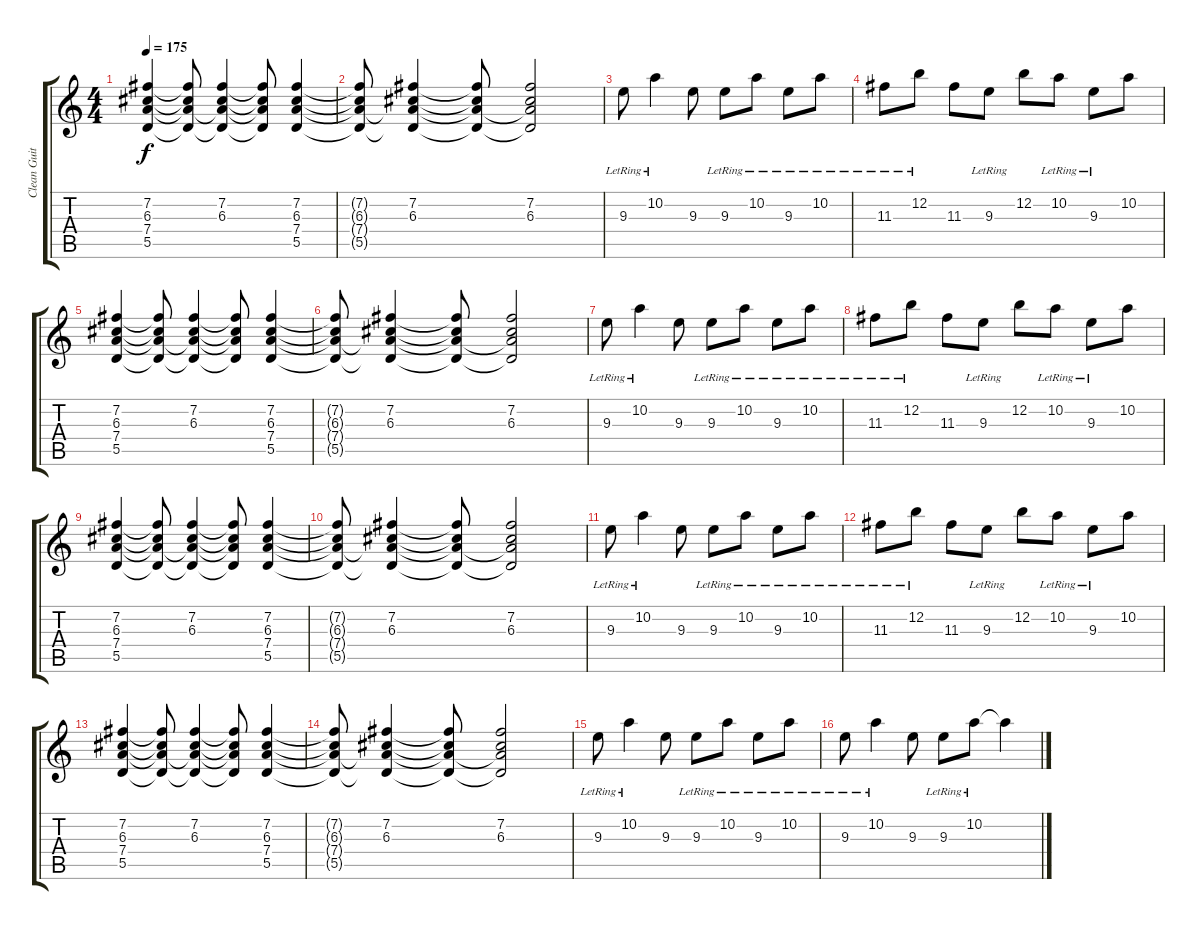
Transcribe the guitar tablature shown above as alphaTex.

\track ("Clean Guitar 2" "Clean Guit") {instrument electricguitarclean}
\staff {score tabs}
\tuning (E4 B3 G3 D3 A2 D2) {hide}
\ts (4 4)
\tempo 175
\clef g2
\ks c
(7.2 6.3 7.4 5.5).4{dy f} (7.2{t} 6.3{t} 7.4{t} 5.5{t}).8 (7.2 6.3 7.4{t} 5.5{t}).4 (7.2{t} 6.3{t} 7.4{t} 5.5{t}).8 (7.2 6.3 7.4 5.5).4 |
(7.2{t} 6.3{t} 7.4{t} 5.5{t}).8 (7.2 6.3 7.4{t} 5.5{t}).4 (7.2{t} 6.3{t} 7.4{t} 5.5{t}).8 (7.2 6.3 7.4{t} 5.5{t}).2 |
9.3{lr}.8 10.2{lr}.4 9.3.8 9.3{lr}.8 10.2{lr}.8 9.3{lr}.8 10.2{lr}.8 |
11.3{lr}.8 12.2{lr}.8 11.3.8 9.3{lr}.8 12.2.8 10.2{lr}.8 9.3{lr}.8 10.2.8 |
(7.2 6.3 7.4 5.5).4 (7.2{t} 6.3{t} 7.4{t} 5.5{t}).8 (7.2 6.3 7.4{t} 5.5{t}).4 (7.2{t} 6.3{t} 7.4{t} 5.5{t}).8 (7.2 6.3 7.4 5.5).4 |
(7.2{t} 6.3{t} 7.4{t} 5.5{t}).8 (7.2 6.3 7.4{t} 5.5{t}).4 (7.2{t} 6.3{t} 7.4{t} 5.5{t}).8 (7.2 6.3 7.4{t} 5.5{t}).2 |
9.3{lr}.8 10.2{lr}.4 9.3.8 9.3{lr}.8 10.2{lr}.8 9.3{lr}.8 10.2{lr}.8 |
11.3{lr}.8 12.2{lr}.8 11.3.8 9.3{lr}.8 12.2.8 10.2{lr}.8 9.3{lr}.8 10.2.8 |
(7.2 6.3 7.4 5.5).4 (7.2{t} 6.3{t} 7.4{t} 5.5{t}).8 (7.2 6.3 7.4{t} 5.5{t}).4 (7.2{t} 6.3{t} 7.4{t} 5.5{t}).8 (7.2 6.3 7.4 5.5).4 |
(7.2{t} 6.3{t} 7.4{t} 5.5{t}).8 (7.2 6.3 7.4{t} 5.5{t}).4 (7.2{t} 6.3{t} 7.4{t} 5.5{t}).8 (7.2 6.3 7.4{t} 5.5{t}).2 |
9.3{lr}.8 10.2{lr}.4 9.3.8 9.3{lr}.8 10.2{lr}.8 9.3{lr}.8 10.2{lr}.8 |
11.3{lr}.8 12.2{lr}.8 11.3.8 9.3{lr}.8 12.2.8 10.2{lr}.8 9.3{lr}.8 10.2.8 |
(7.2 6.3 7.4 5.5).4 (7.2{t} 6.3{t} 7.4{t} 5.5{t}).8 (7.2 6.3 7.4{t} 5.5{t}).4 (7.2{t} 6.3{t} 7.4{t} 5.5{t}).8 (7.2 6.3 7.4 5.5).4 |
(7.2{t} 6.3{t} 7.4{t} 5.5{t}).8 (7.2 6.3 7.4{t} 5.5{t}).4 (7.2{t} 6.3{t} 7.4{t} 5.5{t}).8 (7.2 6.3 7.4{t} 5.5{t}).2 |
9.3{lr}.8 10.2{lr}.4 9.3.8 9.3{lr}.8 10.2{lr}.8 9.3{lr}.8 10.2{lr}.8 |
9.3{lr}.8 10.2{lr}.4 9.3.8 9.3{lr}.8 10.2{lr}.8 10.2{t}.4
